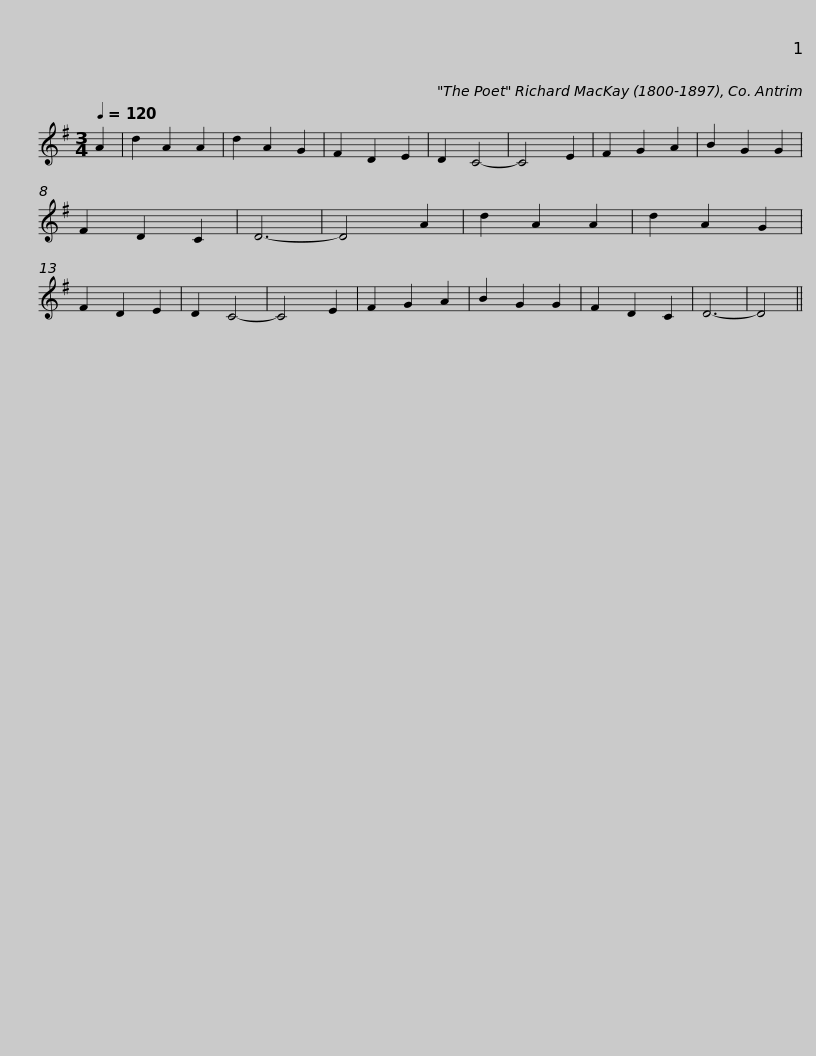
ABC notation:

X:1
L:1/8
Q:1/4=120
M:3/4
I:linebreak $
K:G
V:1 treble
V:1
 A2 | d2 A2 A2 | d2 A2 G2 | F2 D2 E2 | D2 C4- | %5
 C4 E2 | F2 G2 A2 | B2 G2 G2 | F2 D2 C2 | D6- | %10
 D4 A2 | d2 A2 A2 | d2 A2 G2 | F2 D2 E2 |$ D2 C4- | %15
 C4 E2 | F2 G2 A2 | B2 G2 G2 | F2 D2 C2 | D6- | %20
 D4 || %21
